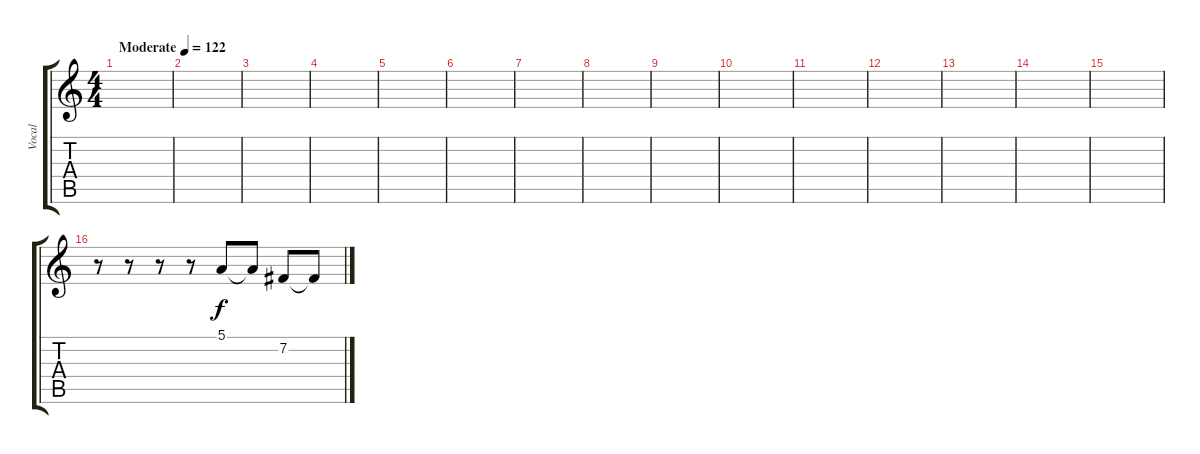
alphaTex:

\track ("Vocal" "Vocal") {instrument lead8bassandlead}
\staff {score tabs}
\tuning (E4 B3 G3 D3 A2 E2) {hide}
\ts (4 4)
\tempo (122 "Moderate")
\clef g2
\ks c
|
|
|
|
|
|
|
|
|
|
|
|
|
|
|
r.8 r.8 r.8 r.8 5.1.8 5.1{t}.8 7.2.8 7.2{t}.8
